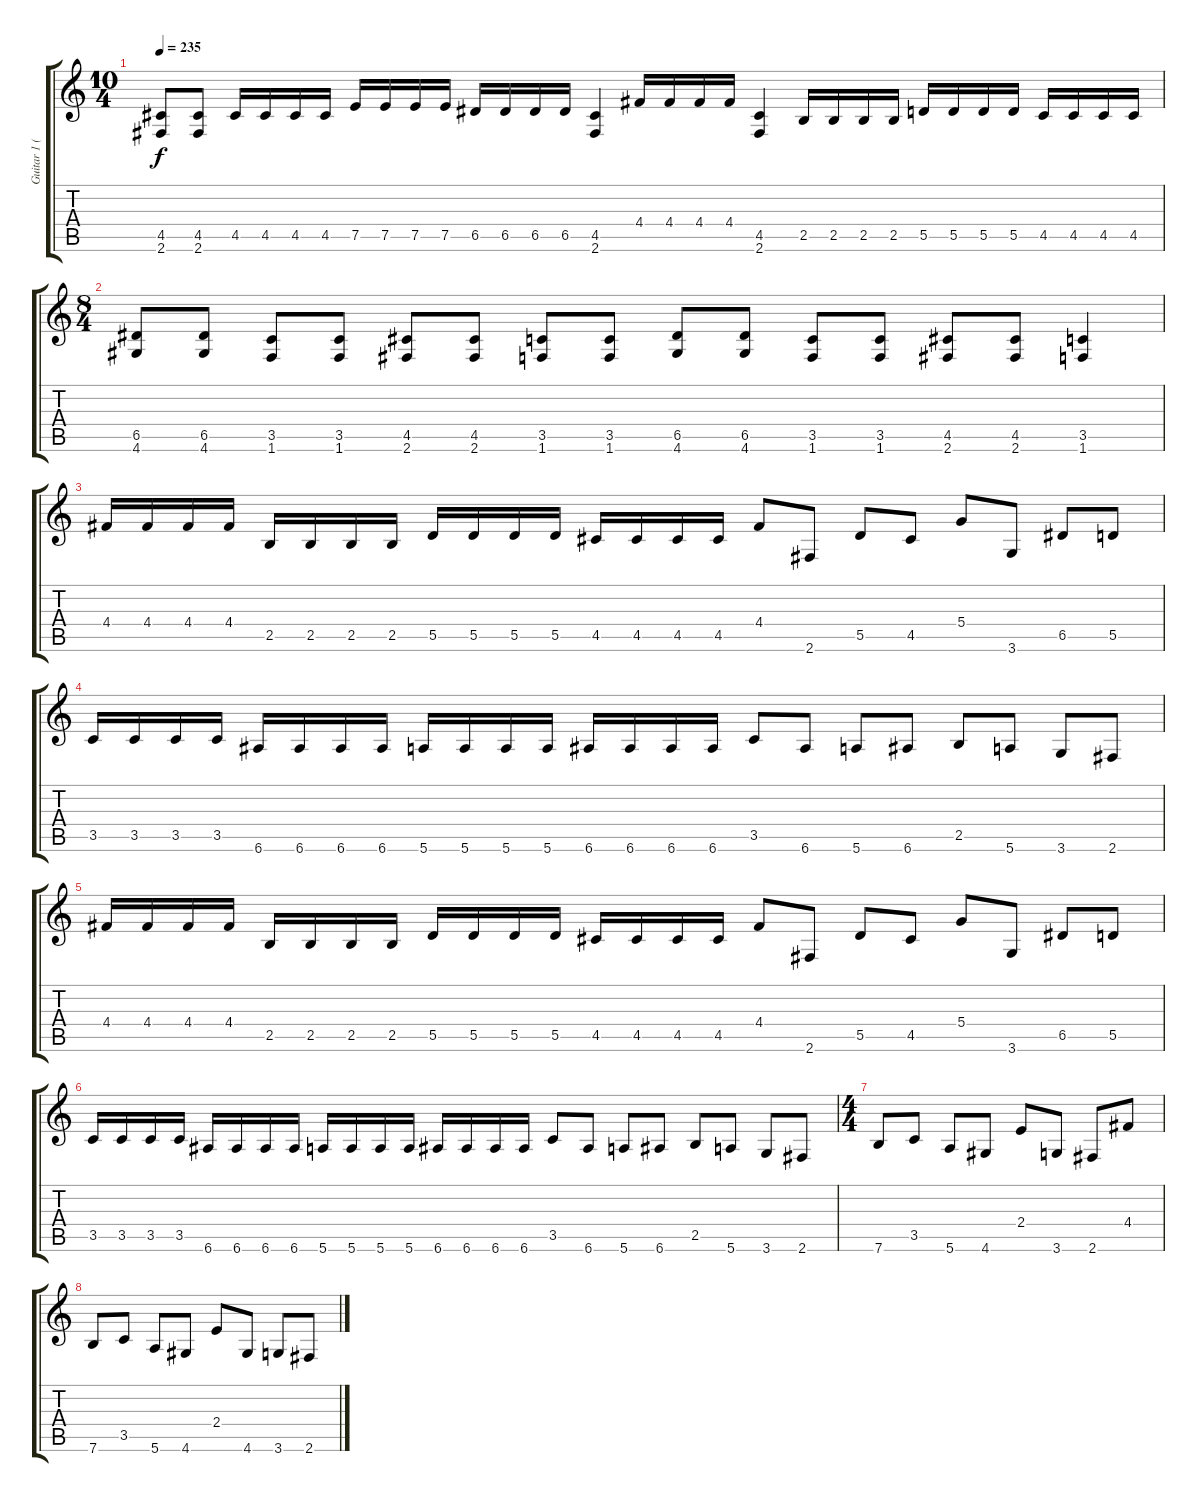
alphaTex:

\track ("Guitar 1 (Matt Sotelo)" "Guitar 1 (") {instrument distortionguitar}
\staff {score tabs}
\tuning (E4 B3 G3 D3 A2 E2) {hide}
\ts (10 4)
\tempo 235
\clef g2
\ks c
(4.5 2.6).8{dy f} (4.5 2.6).8 4.5.16 4.5.16 4.5.16 4.5.16 7.5.16 7.5.16 7.5.16 7.5.16 6.5.16 6.5.16 6.5.16 6.5.16 (4.5 2.6).4 4.4.16 4.4.16 4.4.16 4.4.16 (4.5 2.6).4 2.5.16 2.5.16 2.5.16 2.5.16 5.5.16 5.5.16 5.5.16 5.5.16 4.5.16 4.5.16 4.5.16 4.5.16 |
\ts (8 4)
(6.5 4.6).8 (6.5 4.6).8 (3.5 1.6).8 (3.5 1.6).8 (4.5 2.6).8 (4.5 2.6).8 (3.5 1.6).8 (3.5 1.6).8 (6.5 4.6).8 (6.5 4.6).8 (3.5 1.6).8 (3.5 1.6).8 (4.5 2.6).8 (4.5 2.6).8 (3.5 1.6).4 |
4.4.16 4.4.16 4.4.16 4.4.16 2.5.16 2.5.16 2.5.16 2.5.16 5.5.16 5.5.16 5.5.16 5.5.16 4.5.16 4.5.16 4.5.16 4.5.16 4.4.8 2.6.8 5.5.8 4.5.8 5.4.8 3.6.8 6.5.8 5.5.8 |
3.5.16 3.5.16 3.5.16 3.5.16 6.6.16 6.6.16 6.6.16 6.6.16 5.6.16 5.6.16 5.6.16 5.6.16 6.6.16 6.6.16 6.6.16 6.6.16 3.5.8 6.6.8 5.6.8 6.6.8 2.5.8 5.6.8 3.6.8 2.6.8 |
4.4.16 4.4.16 4.4.16 4.4.16 2.5.16 2.5.16 2.5.16 2.5.16 5.5.16 5.5.16 5.5.16 5.5.16 4.5.16 4.5.16 4.5.16 4.5.16 4.4.8 2.6.8 5.5.8 4.5.8 5.4.8 3.6.8 6.5.8 5.5.8 |
3.5.16 3.5.16 3.5.16 3.5.16 6.6.16 6.6.16 6.6.16 6.6.16 5.6.16 5.6.16 5.6.16 5.6.16 6.6.16 6.6.16 6.6.16 6.6.16 3.5.8 6.6.8 5.6.8 6.6.8 2.5.8 5.6.8 3.6.8 2.6.8 |
\ts (4 4)
7.6.8 3.5.8 5.6.8 4.6.8 2.4.8 3.6.8 2.6.8 4.4.8 |
7.6.8 3.5.8 5.6.8 4.6.8 2.4.8 4.6.8 3.6.8 2.6.8
